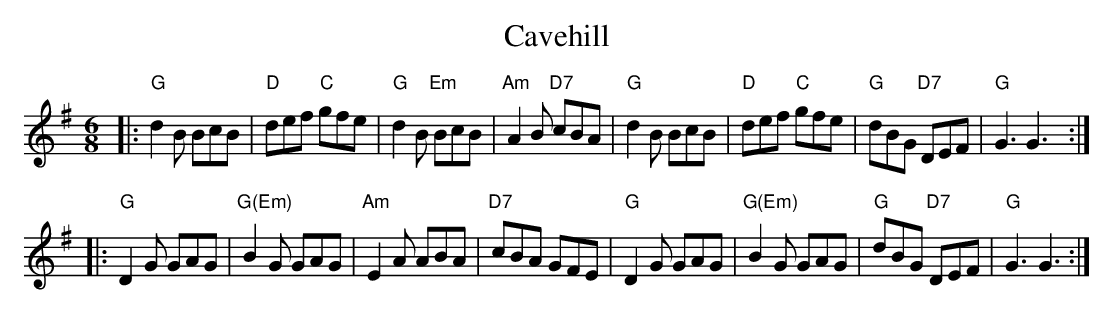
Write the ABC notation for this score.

X:1
T:Cavehill
L:1/8
M:6/8
K:G
|:\
"G"d2B BcB | "D"def "C"gfe | "G"d2B "Em"BcB |"Am"A2B "D7"cBA |\
"G"d2B BcB | "D"def "C"gfe | "G"dBG "D7"DEF | "G"G3 G3 :|
|:\
"G"D2G GAG | "G(Em)"B2G GAG |"Am"E2A ABA |"D7"cBA GFE |\
"G"D2G GAG | "G(Em)"B2G GAG | "G"dBG "D7"DEF | "G"G3 G3 :|
